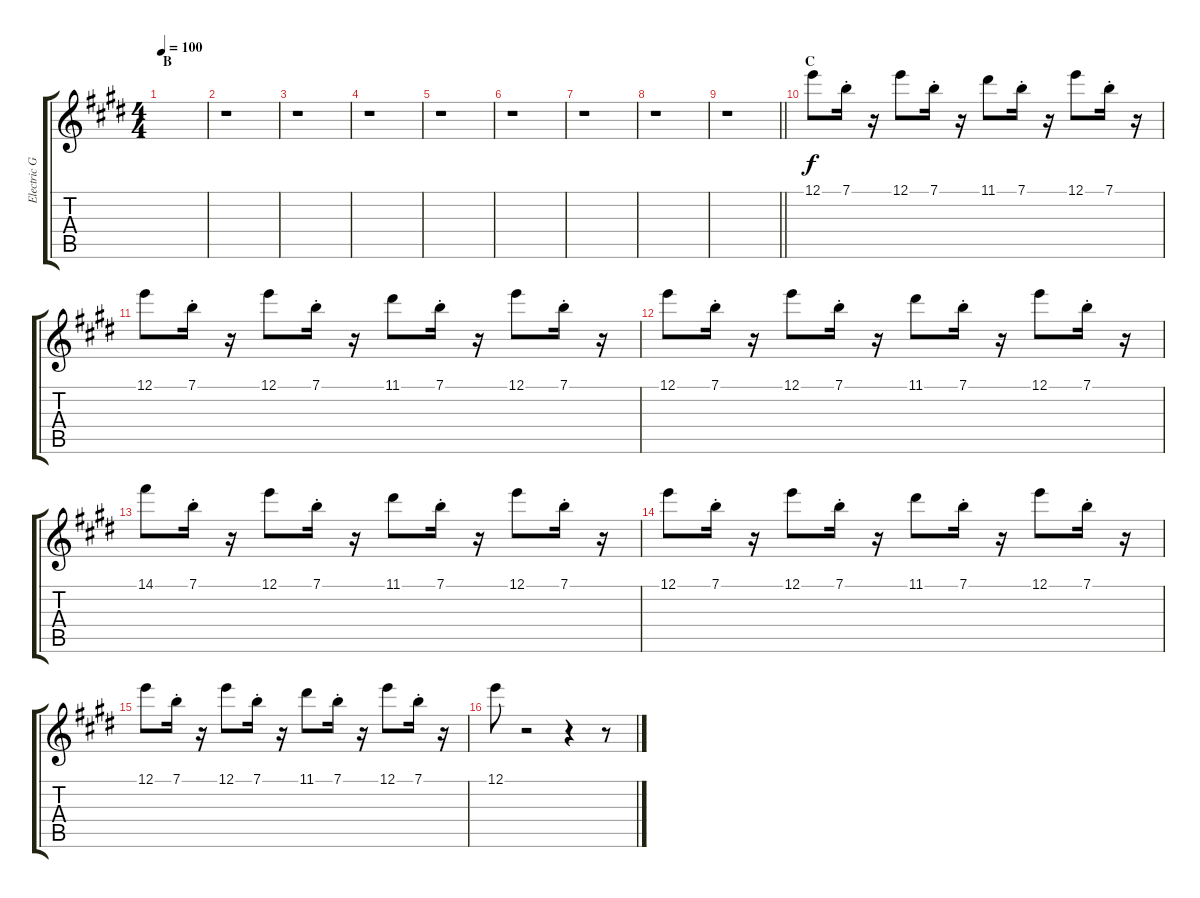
\track ("Electric Guitar (L)" "Electric G") {instrument distortionguitar}
\staff {score tabs}
\tuning (E4 B3 G3 D3 A2 E2) {hide}
\ts (4 4)
\section ("" "B")
\tempo 100
\clef g2
\ks e
|
r.1 |
r.1 |
r.1 |
r.1 |
r.1 |
r.1 |
r.1 |
\barLineRight lightlight
r.1 |
\section ("" "C")
12.1.8{dy f} 7.1{st}.16 r.16 12.1.8 7.1{st}.16 r.16 11.1.8 7.1{st}.16 r.16 12.1.8 7.1{st}.16 r.16 |
12.1.8 7.1{st}.16 r.16 12.1.8 7.1{st}.16 r.16 11.1.8 7.1{st}.16 r.16 12.1.8 7.1{st}.16 r.16 |
12.1.8 7.1{st}.16 r.16 12.1.8 7.1{st}.16 r.16 11.1.8 7.1{st}.16 r.16 12.1.8 7.1{st}.16 r.16 |
14.1.8 7.1{st}.16 r.16 12.1.8 7.1{st}.16 r.16 11.1.8 7.1{st}.16 r.16 12.1.8 7.1{st}.16 r.16 |
12.1.8 7.1{st}.16 r.16 12.1.8 7.1{st}.16 r.16 11.1.8 7.1{st}.16 r.16 12.1.8 7.1{st}.16 r.16 |
12.1.8 7.1{st}.16 r.16 12.1.8 7.1{st}.16 r.16 11.1.8 7.1{st}.16 r.16 12.1.8 7.1{st}.16 r.16 |
12.1.8 r.2 r.4 r.8
